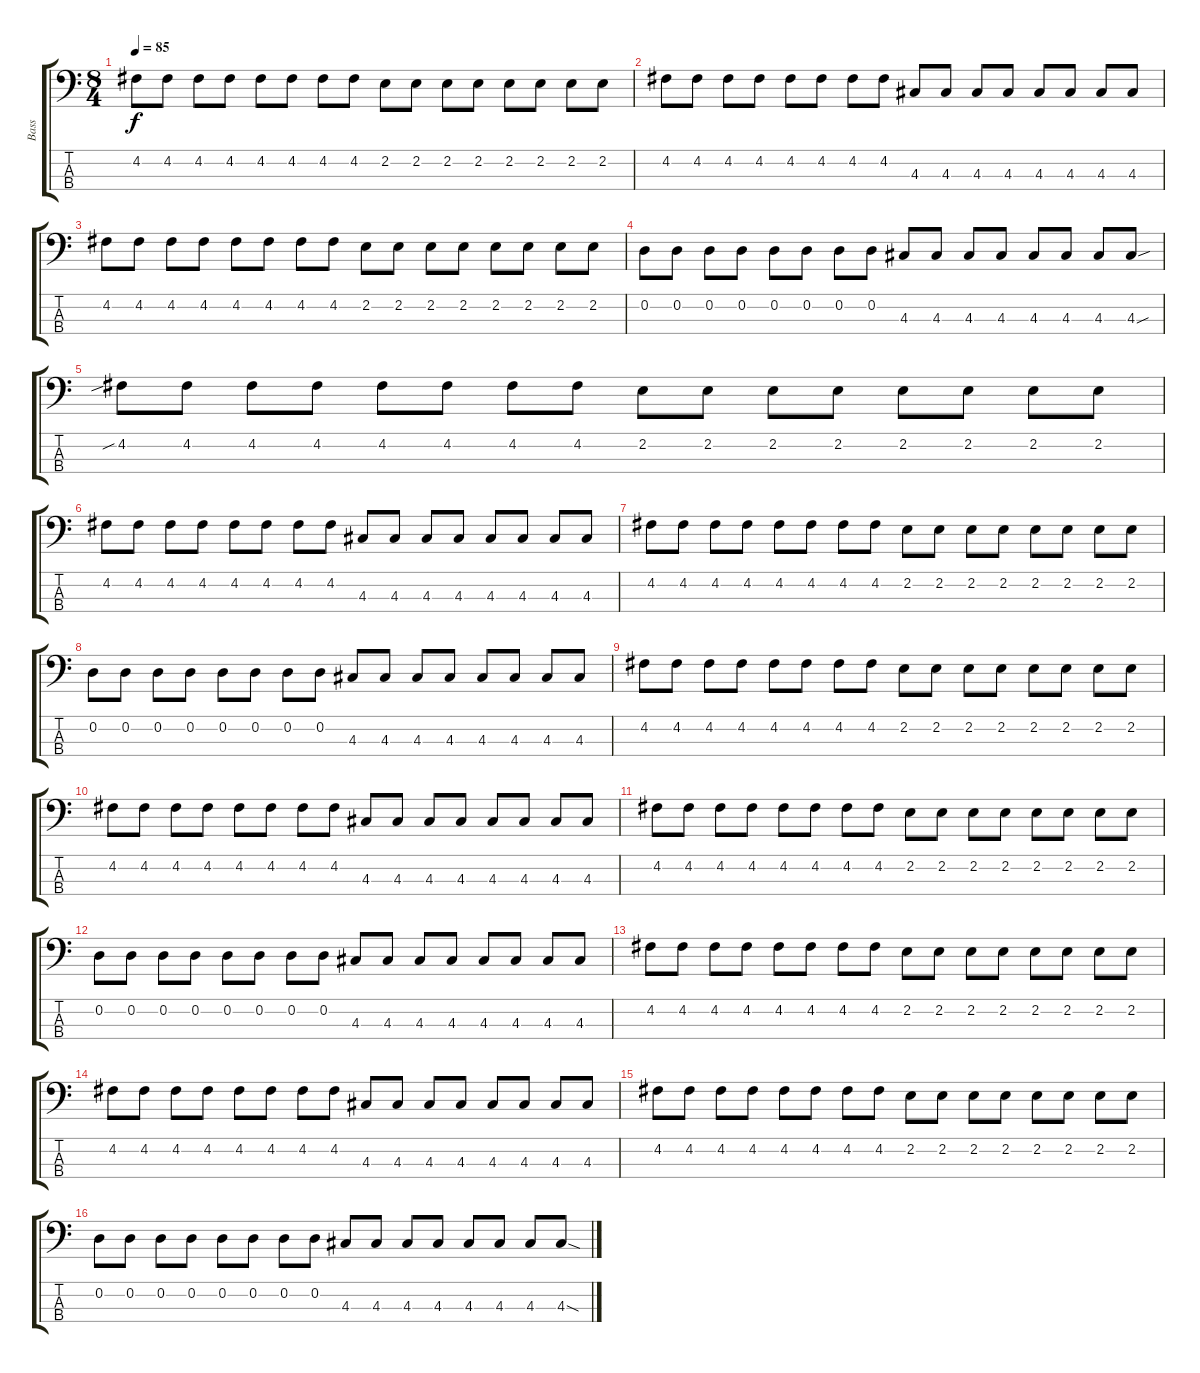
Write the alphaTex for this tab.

\track ("Bass" "Bass") {instrument fretlessbass}
\staff {score tabs}
\tuning (G2 D2 A1 E1) {hide}
\ts (8 4)
\tempo 85
\clef f4
\ks c
4.2.8{dy f} 4.2.8 4.2.8 4.2.8 4.2.8 4.2.8 4.2.8 4.2.8 2.2.8 2.2.8 2.2.8 2.2.8 2.2.8 2.2.8 2.2.8 2.2.8 |
4.2.8 4.2.8 4.2.8 4.2.8 4.2.8 4.2.8 4.2.8 4.2.8 4.3.8 4.3.8 4.3.8 4.3.8 4.3.8 4.3.8 4.3.8 4.3.8 |
4.2.8 4.2.8 4.2.8 4.2.8 4.2.8 4.2.8 4.2.8 4.2.8 2.2.8 2.2.8 2.2.8 2.2.8 2.2.8 2.2.8 2.2.8 2.2.8 |
0.2.8 0.2.8 0.2.8 0.2.8 0.2.8 0.2.8 0.2.8 0.2.8 4.3.8 4.3.8 4.3.8 4.3.8 4.3.8 4.3.8 4.3.8 4.3{sou}.8 |
4.2{sib}.8 4.2.8 4.2.8 4.2.8 4.2.8 4.2.8 4.2.8 4.2.8 2.2.8 2.2.8 2.2.8 2.2.8 2.2.8 2.2.8 2.2.8 2.2.8 |
4.2.8 4.2.8 4.2.8 4.2.8 4.2.8 4.2.8 4.2.8 4.2.8 4.3.8 4.3.8 4.3.8 4.3.8 4.3.8 4.3.8 4.3.8 4.3.8 |
4.2.8 4.2.8 4.2.8 4.2.8 4.2.8 4.2.8 4.2.8 4.2.8 2.2.8 2.2.8 2.2.8 2.2.8 2.2.8 2.2.8 2.2.8 2.2.8 |
0.2.8 0.2.8 0.2.8 0.2.8 0.2.8 0.2.8 0.2.8 0.2.8 4.3.8 4.3.8 4.3.8 4.3.8 4.3.8 4.3.8 4.3.8 4.3.8 |
4.2.8 4.2.8 4.2.8 4.2.8 4.2.8 4.2.8 4.2.8 4.2.8 2.2.8 2.2.8 2.2.8 2.2.8 2.2.8 2.2.8 2.2.8 2.2.8 |
4.2.8 4.2.8 4.2.8 4.2.8 4.2.8 4.2.8 4.2.8 4.2.8 4.3.8 4.3.8 4.3.8 4.3.8 4.3.8 4.3.8 4.3.8 4.3.8 |
4.2.8 4.2.8 4.2.8 4.2.8 4.2.8 4.2.8 4.2.8 4.2.8 2.2.8 2.2.8 2.2.8 2.2.8 2.2.8 2.2.8 2.2.8 2.2.8 |
0.2.8 0.2.8 0.2.8 0.2.8 0.2.8 0.2.8 0.2.8 0.2.8 4.3.8 4.3.8 4.3.8 4.3.8 4.3.8 4.3.8 4.3.8 4.3.8 |
4.2.8 4.2.8 4.2.8 4.2.8 4.2.8 4.2.8 4.2.8 4.2.8 2.2.8 2.2.8 2.2.8 2.2.8 2.2.8 2.2.8 2.2.8 2.2.8 |
4.2.8 4.2.8 4.2.8 4.2.8 4.2.8 4.2.8 4.2.8 4.2.8 4.3.8 4.3.8 4.3.8 4.3.8 4.3.8 4.3.8 4.3.8 4.3.8 |
4.2.8 4.2.8 4.2.8 4.2.8 4.2.8 4.2.8 4.2.8 4.2.8 2.2.8 2.2.8 2.2.8 2.2.8 2.2.8 2.2.8 2.2.8 2.2.8 |
0.2.8 0.2.8 0.2.8 0.2.8 0.2.8 0.2.8 0.2.8 0.2.8 4.3.8 4.3.8 4.3.8 4.3.8 4.3.8 4.3.8 4.3.8 4.3{sod}.8
